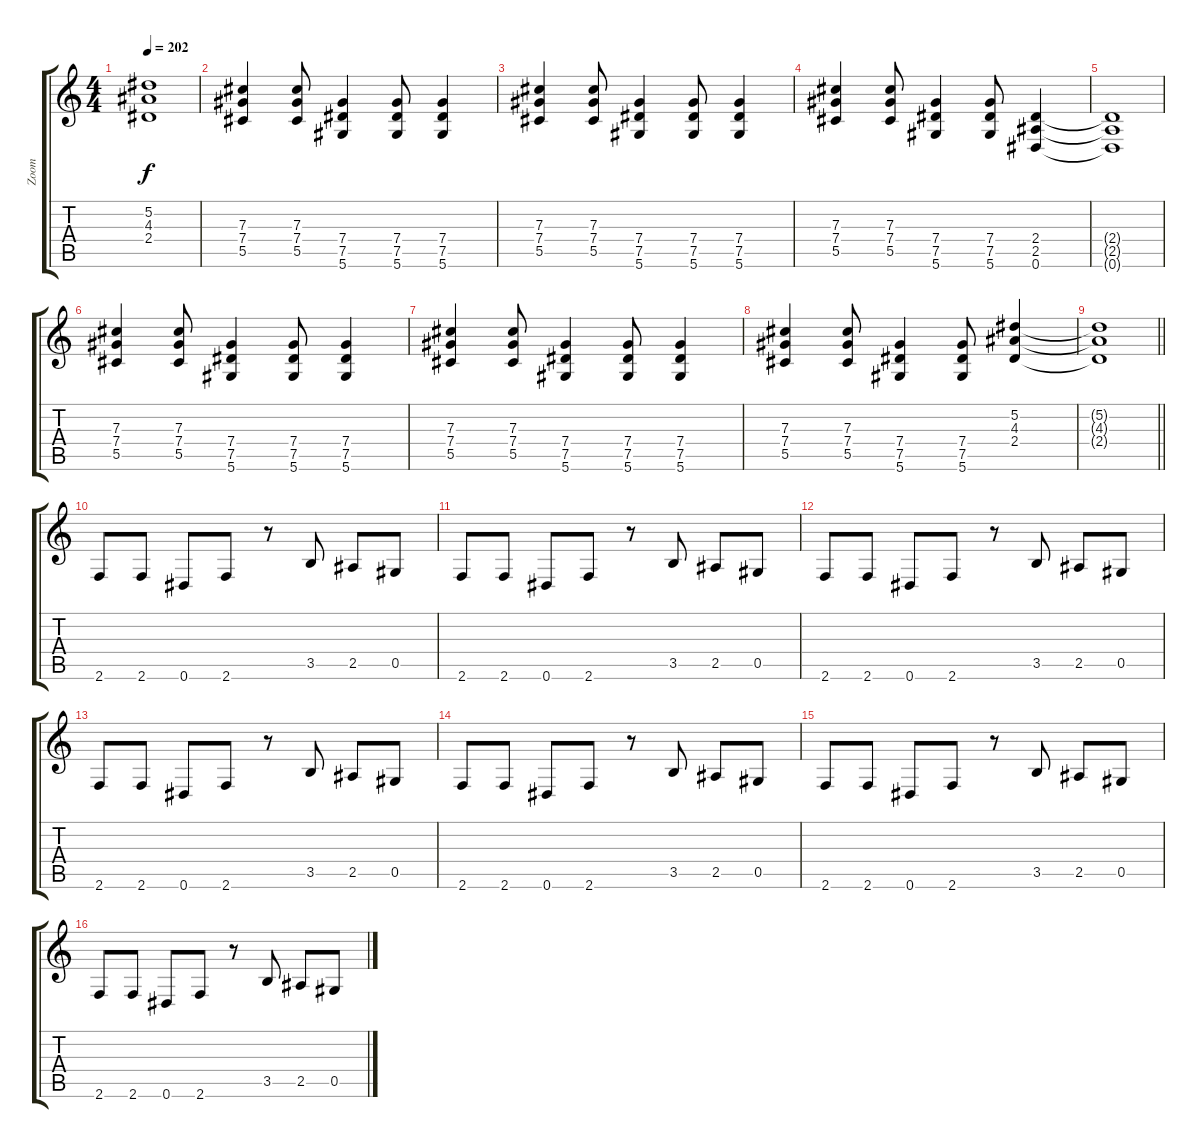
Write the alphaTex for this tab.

\track ("Zoom" "Zoom") {instrument overdrivenguitar}
\staff {score tabs}
\tuning (Eb4 Bb3 Gb3 Db3 Ab2 Eb2) {hide}
\ts (4 4)
\tempo 202
\clef g2
\ks c
(5.2{t} 4.3{t} 2.4{t}).1{dy f} |
(7.3 7.4 5.5).4 (7.3 7.4 5.5).8 (7.4 7.5 5.6).4 (7.4 7.5 5.6).8 (7.4 7.5 5.6).4 |
(7.3 7.4 5.5).4 (7.3 7.4 5.5).8 (7.4 7.5 5.6).4 (7.4 7.5 5.6).8 (7.4 7.5 5.6).4 |
(7.3 7.4 5.5).4 (7.3 7.4 5.5).8 (7.4 7.5 5.6).4 (7.4 7.5 5.6).8 (2.4 2.5 0.6).4 |
(2.4{t} 2.5{t} 0.6{t}).1 |
(7.3 7.4 5.5).4 (7.3 7.4 5.5).8 (7.4 7.5 5.6).4 (7.4 7.5 5.6).8 (7.4 7.5 5.6).4 |
(7.3 7.4 5.5).4 (7.3 7.4 5.5).8 (7.4 7.5 5.6).4 (7.4 7.5 5.6).8 (7.4 7.5 5.6).4 |
(7.3 7.4 5.5).4 (7.3 7.4 5.5).8 (7.4 7.5 5.6).4 (7.4 7.5 5.6).8 (5.2 4.3 2.4).4 |
\barLineRight lightlight
(5.2{t} 4.3{t} 2.4{t}).1 |
2.6.8 2.6.8 0.6.8 2.6.8 r.8 3.5.8 2.5.8 0.5.8 |
2.6.8 2.6.8 0.6.8 2.6.8 r.8 3.5.8 2.5.8 0.5.8 |
2.6.8 2.6.8 0.6.8 2.6.8 r.8 3.5.8 2.5.8 0.5.8 |
2.6.8 2.6.8 0.6.8 2.6.8 r.8 3.5.8 2.5.8 0.5.8 |
2.6.8 2.6.8 0.6.8 2.6.8 r.8 3.5.8 2.5.8 0.5.8 |
2.6.8 2.6.8 0.6.8 2.6.8 r.8 3.5.8 2.5.8 0.5.8 |
2.6.8 2.6.8 0.6.8 2.6.8 r.8 3.5.8 2.5.8 0.5.8
